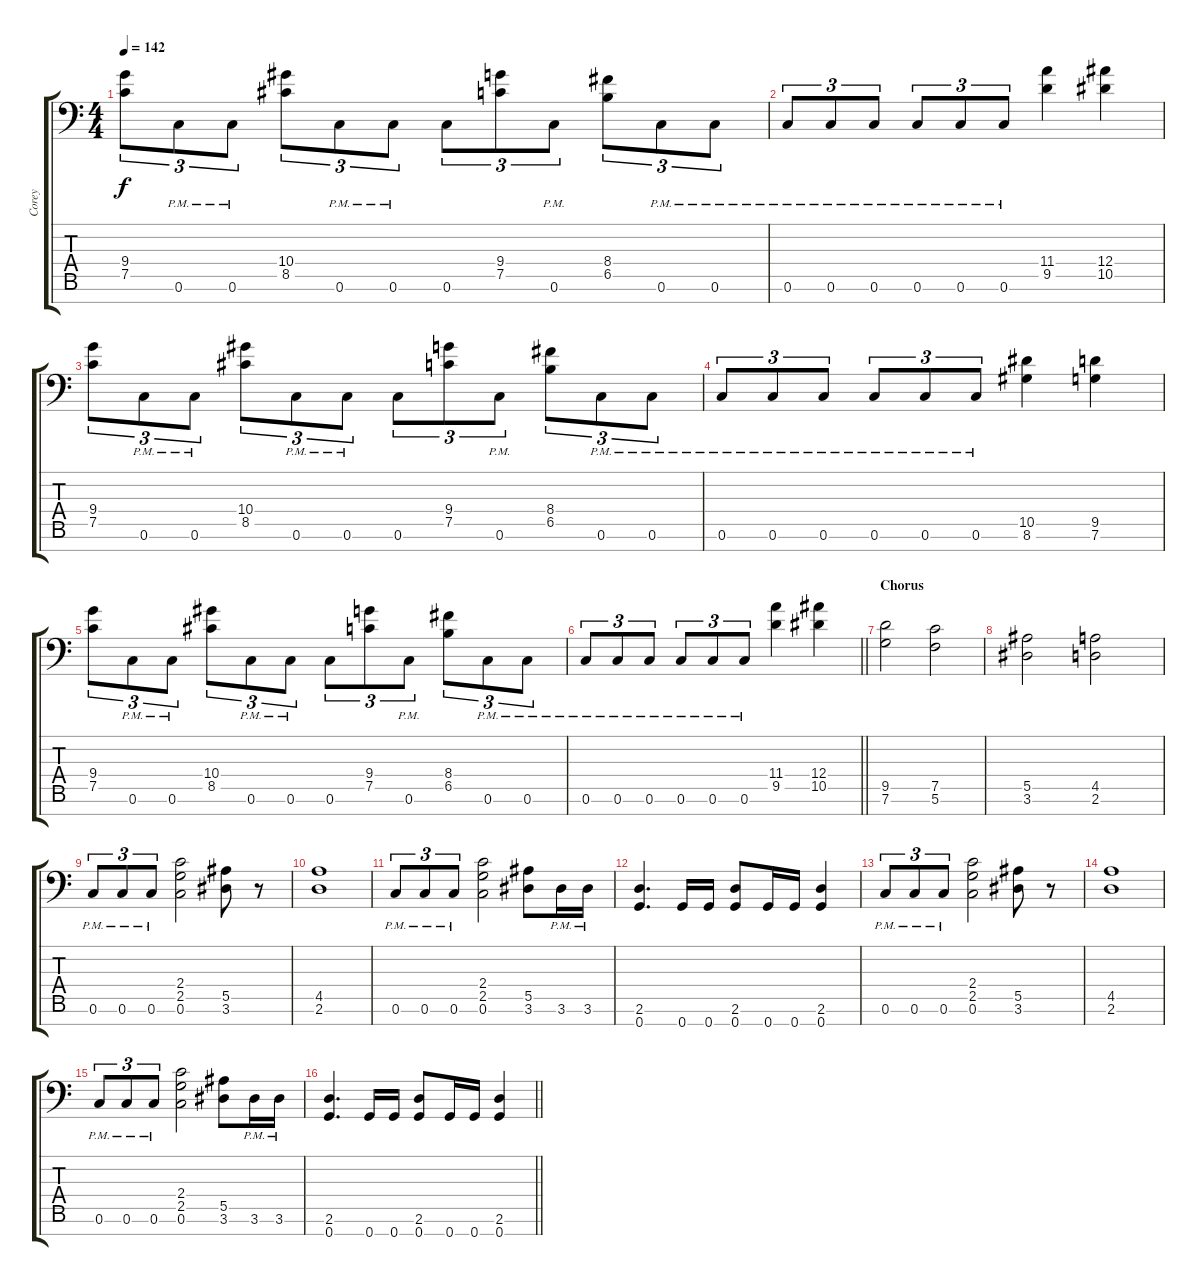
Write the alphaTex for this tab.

\track ("Corey" "Corey") {instrument distortionguitar}
\staff {score tabs}
\tuning (C4 G3 Eb3 Bb2 F2 C2 G1) {hide}
\ts (4 4)
\tempo 142
\clef f4
\ks c
(9.4 7.5).8{tu (3 2) dy f} 0.6{pm}.8{tu (3 2)} 0.6{pm}.8{tu (3 2)} (10.4 8.5).8{tu (3 2)} 0.6{pm}.8{tu (3 2)} 0.6{pm}.8{tu (3 2)} 0.6.8{tu (3 2)} (9.4 7.5).8{tu (3 2)} 0.6{pm}.8{tu (3 2)} (8.4 6.5).8{tu (3 2)} 0.6{pm}.8{tu (3 2)} 0.6{pm}.8{tu (3 2)} |
0.6{pm}.8{tu (3 2)} 0.6{pm}.8{tu (3 2)} 0.6{pm}.8{tu (3 2)} 0.6{pm}.8{tu (3 2)} 0.6{pm}.8{tu (3 2)} 0.6{pm}.8{tu (3 2)} (11.4 9.5).4 (12.4 10.5).4 |
(9.4 7.5).8{tu (3 2)} 0.6{pm}.8{tu (3 2)} 0.6{pm}.8{tu (3 2)} (10.4 8.5).8{tu (3 2)} 0.6{pm}.8{tu (3 2)} 0.6{pm}.8{tu (3 2)} 0.6.8{tu (3 2)} (9.4 7.5).8{tu (3 2)} 0.6{pm}.8{tu (3 2)} (8.4 6.5).8{tu (3 2)} 0.6{pm}.8{tu (3 2)} 0.6{pm}.8{tu (3 2)} |
0.6{pm}.8{tu (3 2)} 0.6{pm}.8{tu (3 2)} 0.6{pm}.8{tu (3 2)} 0.6{pm}.8{tu (3 2)} 0.6{pm}.8{tu (3 2)} 0.6{pm}.8{tu (3 2)} (10.5 8.6).4 (9.5 7.6).4 |
(9.4 7.5).8{tu (3 2)} 0.6{pm}.8{tu (3 2)} 0.6{pm}.8{tu (3 2)} (10.4 8.5).8{tu (3 2)} 0.6{pm}.8{tu (3 2)} 0.6{pm}.8{tu (3 2)} 0.6.8{tu (3 2)} (9.4 7.5).8{tu (3 2)} 0.6{pm}.8{tu (3 2)} (8.4 6.5).8{tu (3 2)} 0.6{pm}.8{tu (3 2)} 0.6{pm}.8{tu (3 2)} |
\barLineRight lightlight
0.6{pm}.8{tu (3 2)} 0.6{pm}.8{tu (3 2)} 0.6{pm}.8{tu (3 2)} 0.6{pm}.8{tu (3 2)} 0.6{pm}.8{tu (3 2)} 0.6{pm}.8{tu (3 2)} (11.4 9.5).4 (12.4 10.5).4 |
\section ("" "Chorus")
(9.5 7.6).2 (7.5 5.6).2 |
(5.5 3.6).2 (4.5 2.6).2 |
0.6{pm}.8{tu (3 2)} 0.6{pm}.8{tu (3 2)} 0.6{pm}.8{tu (3 2)} (2.4 2.5 0.6).2 (5.5 3.6).8 r.8 |
(4.5 2.6).1 |
0.6{pm}.8{tu (3 2)} 0.6{pm}.8{tu (3 2)} 0.6{pm}.8{tu (3 2)} (2.4 2.5 0.6).2 (5.5 3.6).8 3.6{pm}.16 3.6{pm}.16 |
(2.6 0.7).4{d} 0.7.16 0.7.16 (2.6 0.7).8 0.7.16 0.7.16 (2.6 0.7).4 |
0.6{pm}.8{tu (3 2)} 0.6{pm}.8{tu (3 2)} 0.6{pm}.8{tu (3 2)} (2.4 2.5 0.6).2 (5.5 3.6).8 r.8 |
(4.5 2.6).1 |
0.6{pm}.8{tu (3 2)} 0.6{pm}.8{tu (3 2)} 0.6{pm}.8{tu (3 2)} (2.4 2.5 0.6).2 (5.5 3.6).8 3.6{pm}.16 3.6{pm}.16 |
\barLineRight lightlight
(2.6 0.7).4{d} 0.7.16 0.7.16 (2.6 0.7).8 0.7.16 0.7.16 (2.6 0.7).4
